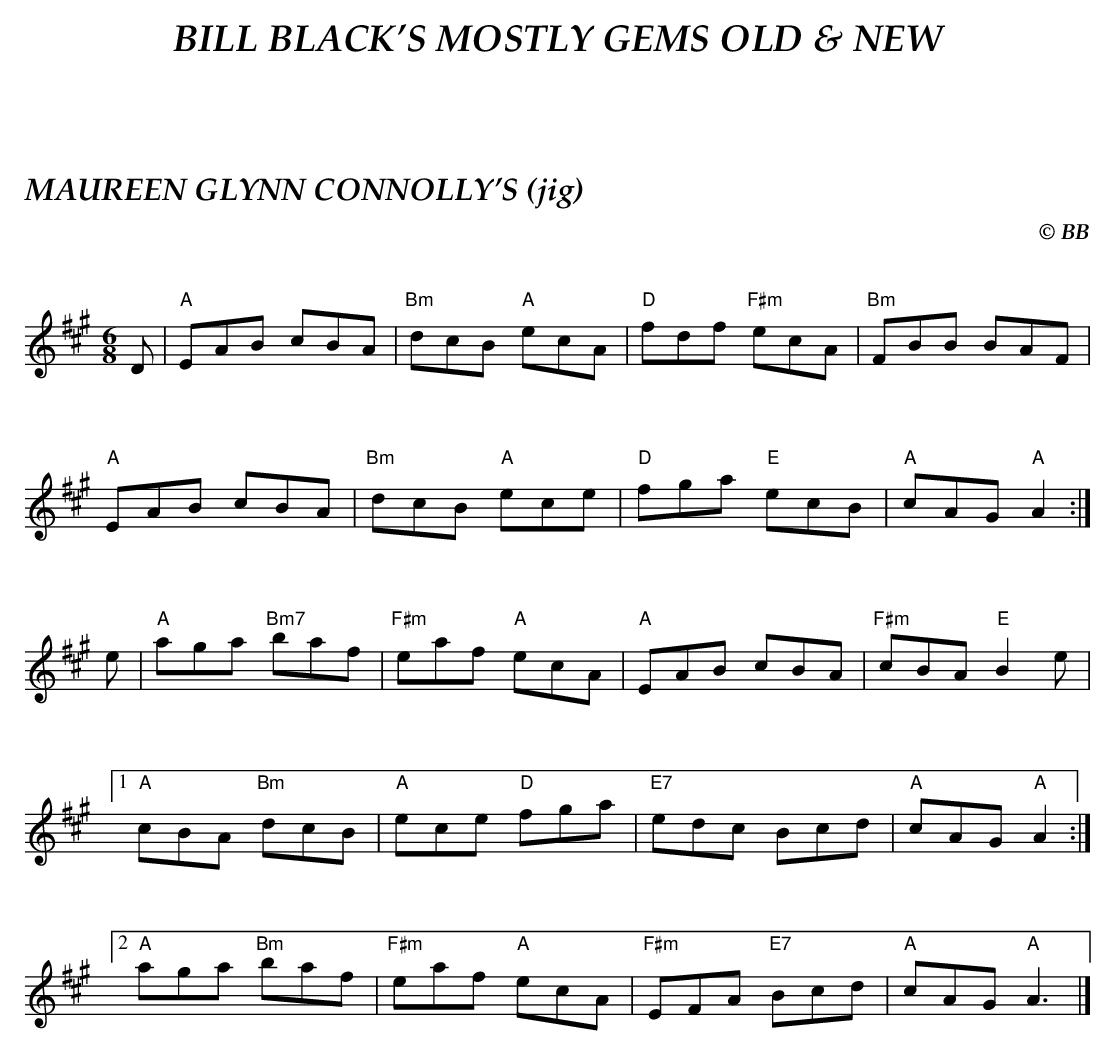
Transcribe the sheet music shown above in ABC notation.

X:1
T:MAUREEN GLYNN CONNOLLY'S (jig)
C:© BB
M:6/8
Q:1/4=160
L:1/8
K:A
D|"A"EAB cBA|"Bm"dcB "A"ecA|"D"fdf "F#m"ecA|"Bm"FBB BAF|
"A"EAB cBA|"Bm"dcB "A"ece|"D"fga "E"ecB|"A"cAG "A"A2 :|
e|"A"aga "Bm7"baf|"F#m"eaf "A"ecA|"A"EAB cBA|"F#m"cBA "E"B2 e|
[1 "A"cBA "Bm"dcB|"A"ece "D"fga|"E7"edc Bcd|"A"cAG "A"A2 :|
[2 "A"aga "Bm"baf|"F#m"eaf "A"ecA|"F#m"EFA "E7"Bcd|"A"cAG "A"A3|]
